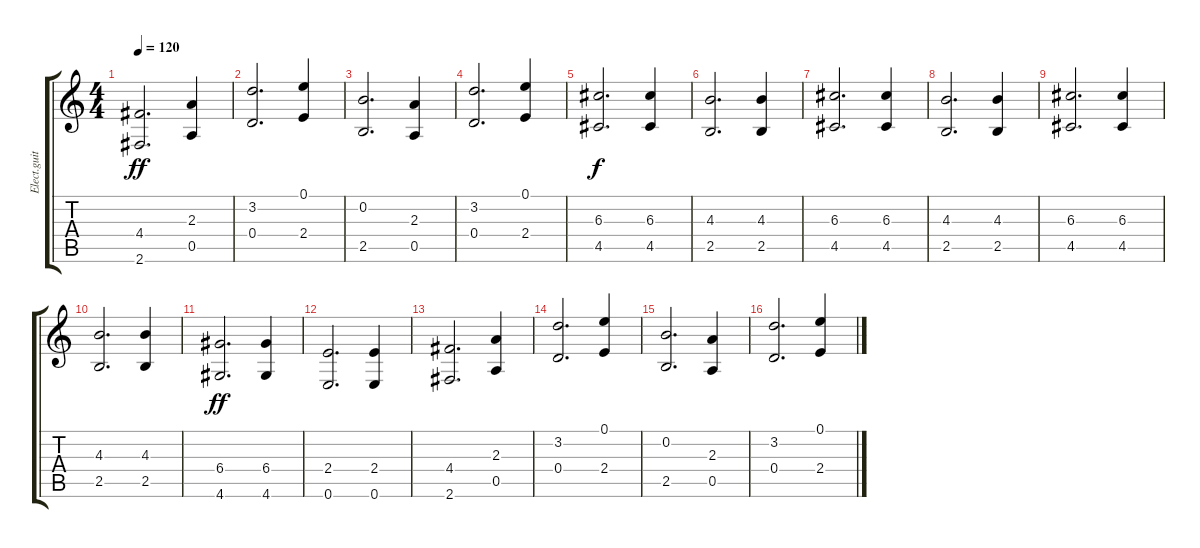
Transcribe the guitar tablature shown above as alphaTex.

\track ("Elect.guitar (clean)" "Elect.guit") {instrument distortionguitar}
\staff {score tabs}
\tuning (E4 B3 G3 D3 A2 E2) {hide}
\ts (4 4)
\tempo 120
\clef g2
\ks c
(4.4 2.6).2{d dy ff} (2.3 0.5).4 |
(3.2 0.4).2{d} (0.1 2.4).4 |
(0.2 2.5).2{d} (2.3 0.5).4 |
(3.2 0.4).2{d} (0.1 2.4).4 |
(6.3 4.5).2{d dy f} (6.3 4.5).4 |
(4.3 2.5).2{d} (4.3 2.5).4 |
(6.3 4.5).2{d} (6.3 4.5).4 |
(4.3 2.5).2{d} (4.3 2.5).4 |
(6.3 4.5).2{d} (6.3 4.5).4 |
(4.3 2.5).2{d} (4.3 2.5).4 |
(6.4 4.6).2{d dy ff} (6.4 4.6).4 |
(2.4 0.6).2{d} (2.4 0.6).4 |
(4.4 2.6).2{d} (2.3 0.5).4 |
(3.2 0.4).2{d} (0.1 2.4).4 |
(0.2 2.5).2{d} (2.3 0.5).4 |
(3.2 0.4).2{d} (0.1 2.4).4
